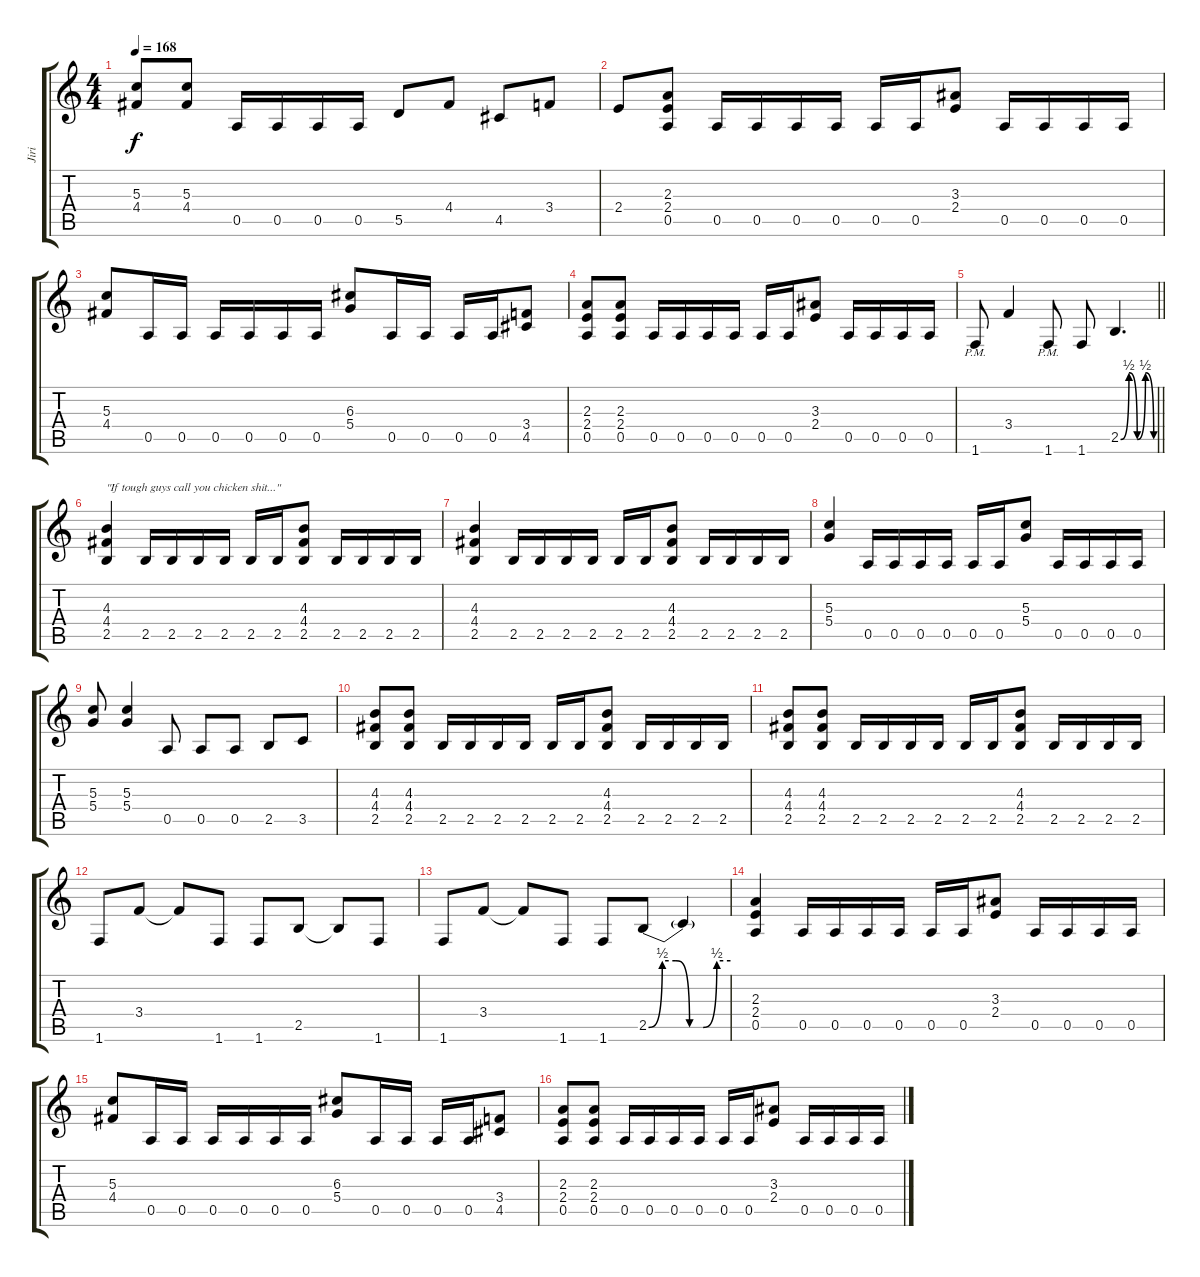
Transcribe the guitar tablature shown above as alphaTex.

\track ("Jiri" "Jiri") {instrument distortionguitar}
\staff {score tabs}
\tuning (E4 B3 G3 D3 A2 E2) {hide}
\ts (4 4)
\tempo 168
\clef g2
\ks c
(5.3 4.4).8{dy f} (5.3 4.4).8 0.5.16 0.5.16 0.5.16 0.5.16 5.5.8 4.4.8 4.5.8 3.4.8 |
2.4.8 (2.3 2.4 0.5).8 0.5.16 0.5.16 0.5.16 0.5.16 0.5.16 0.5.16 (3.3 2.4).8 0.5.16 0.5.16 0.5.16 0.5.16 |
(5.3 4.4).8 0.5.16 0.5.16 0.5.16 0.5.16 0.5.16 0.5.16 (6.3 5.4).8 0.5.16 0.5.16 0.5.16 0.5.16 (3.4 4.5).8 |
(2.3 2.4 0.5).8 (2.3 2.4 0.5).8 0.5.16 0.5.16 0.5.16 0.5.16 0.5.16 0.5.16 (3.3 2.4).8 0.5.16 0.5.16 0.5.16 0.5.16 |
\barLineRight lightlight
1.6{pm}.8 3.4.4 1.6{pm}.8 1.6.8 2.5{be (custom 0 0 15 2 30 0 45 2 60 0)}.4{d} |
(4.3 4.4 2.5).4{txt "\"If tough guys call you chicken shit...\""} 2.5.16 2.5.16 2.5.16 2.5.16 2.5.16 2.5.16 (4.3 4.4 2.5).8 2.5.16 2.5.16 2.5.16 2.5.16 |
(4.3 4.4 2.5).4 2.5.16 2.5.16 2.5.16 2.5.16 2.5.16 2.5.16 (4.3 4.4 2.5).8 2.5.16 2.5.16 2.5.16 2.5.16 |
(5.3 5.4).4 0.5.16 0.5.16 0.5.16 0.5.16 0.5.16 0.5.16 (5.3 5.4).8 0.5.16 0.5.16 0.5.16 0.5.16 |
(5.3 5.4).8 (5.3 5.4).4 0.5.8 0.5.8 0.5.8 2.5.8 3.5.8 |
(4.3 4.4 2.5).8 (4.3 4.4 2.5).8 2.5.16 2.5.16 2.5.16 2.5.16 2.5.16 2.5.16 (4.3 4.4 2.5).8 2.5.16 2.5.16 2.5.16 2.5.16 |
(4.3 4.4 2.5).8 (4.3 4.4 2.5).8 2.5.16 2.5.16 2.5.16 2.5.16 2.5.16 2.5.16 (4.3 4.4 2.5).8 2.5.16 2.5.16 2.5.16 2.5.16 |
1.6.8 3.4.8 3.4{t}.8 1.6.8 1.6.8 2.5.8 2.5{t}.8 1.6.8 |
1.6.8 3.4.8 3.4{t}.8 1.6.8 1.6.8 2.5{be (custom 0 0 10 2 20 2 30 0 40 0 50 2 60 2)}.8 2.5{t}.4 |
(2.3 2.4 0.5).4 0.5.16 0.5.16 0.5.16 0.5.16 0.5.16 0.5.16 (3.3 2.4).8 0.5.16 0.5.16 0.5.16 0.5.16 |
(5.3 4.4).8 0.5.16 0.5.16 0.5.16 0.5.16 0.5.16 0.5.16 (6.3 5.4).8 0.5.16 0.5.16 0.5.16 0.5.16 (3.4 4.5).8 |
(2.3 2.4 0.5).8 (2.3 2.4 0.5).8 0.5.16 0.5.16 0.5.16 0.5.16 0.5.16 0.5.16 (3.3 2.4).8 0.5.16 0.5.16 0.5.16 0.5.16
